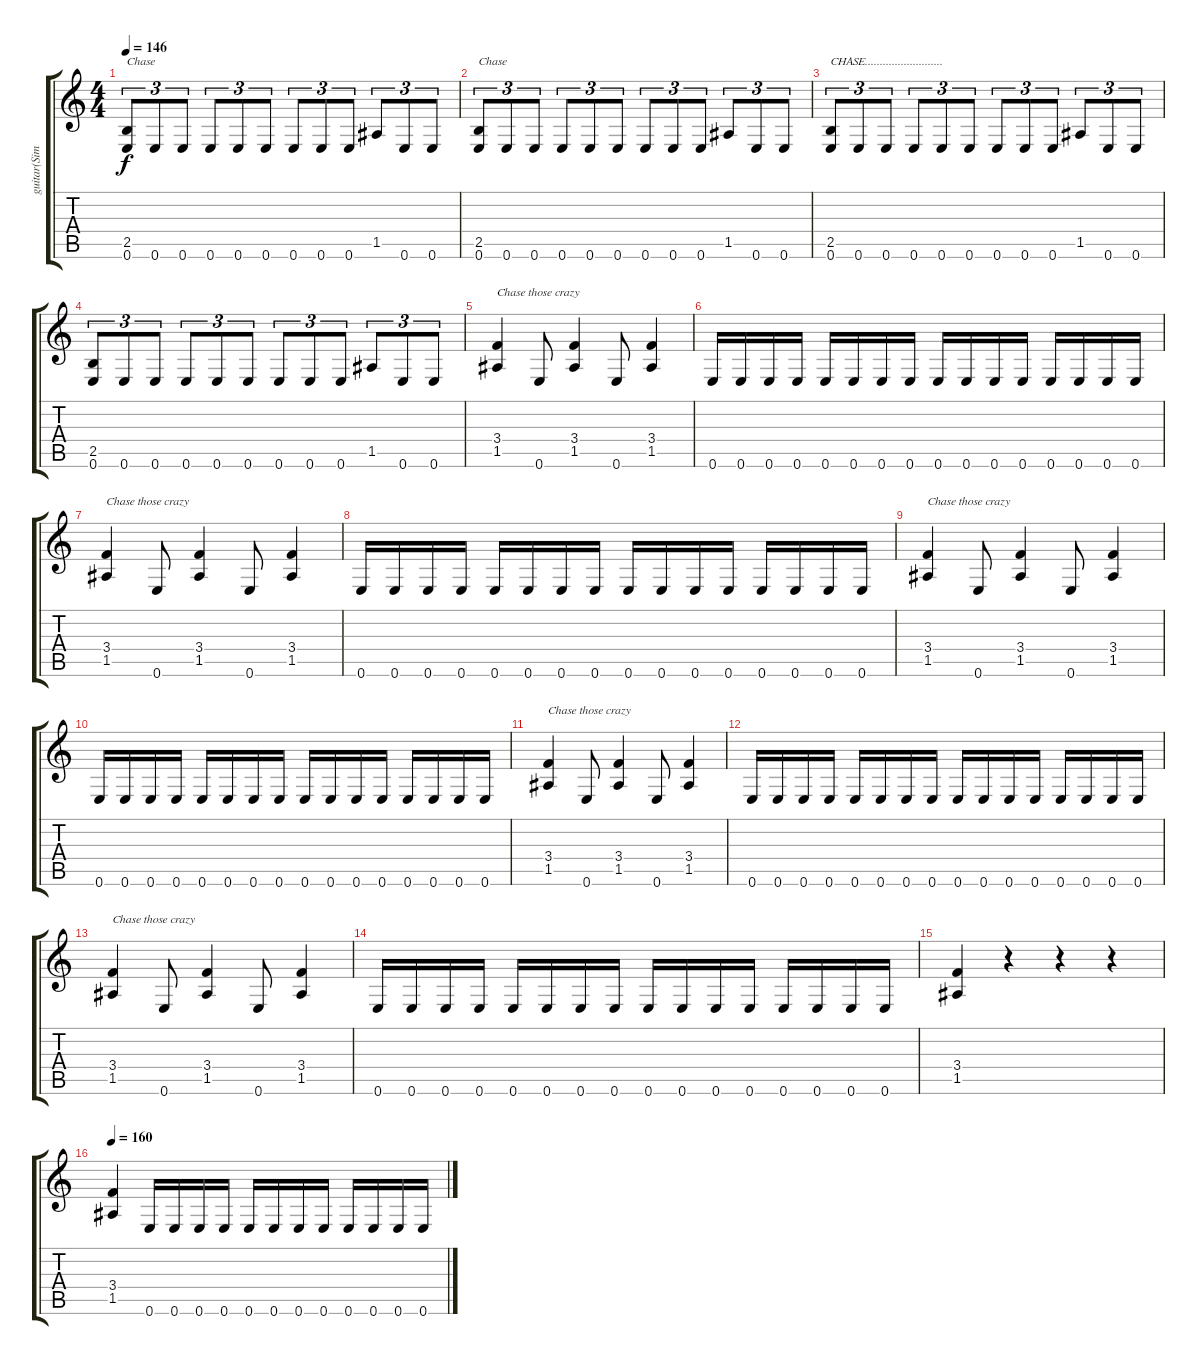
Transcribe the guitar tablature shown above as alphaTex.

\track ("guitar(Simon)" "guitar(Sim") {instrument distortionguitar}
\staff {score tabs}
\tuning (E4 B3 G3 D3 A2 E2) {hide}
\ts (4 4)
\tempo 146
\clef g2
\ks c
(2.5 0.6).8{tu (3 2) txt "Chase" dy f} 0.6.8{tu (3 2)} 0.6.8{tu (3 2)} 0.6.8{tu (3 2)} 0.6.8{tu (3 2)} 0.6.8{tu (3 2)} 0.6.8{tu (3 2)} 0.6.8{tu (3 2)} 0.6.8{tu (3 2)} 1.5.8{tu (3 2)} 0.6.8{tu (3 2)} 0.6.8{tu (3 2)} |
(2.5 0.6).8{tu (3 2) txt "Chase"} 0.6.8{tu (3 2)} 0.6.8{tu (3 2)} 0.6.8{tu (3 2)} 0.6.8{tu (3 2)} 0.6.8{tu (3 2)} 0.6.8{tu (3 2)} 0.6.8{tu (3 2)} 0.6.8{tu (3 2)} 1.5.8{tu (3 2)} 0.6.8{tu (3 2)} 0.6.8{tu (3 2)} |
(2.5 0.6).8{tu (3 2) txt "CHASE.........................."} 0.6.8{tu (3 2)} 0.6.8{tu (3 2)} 0.6.8{tu (3 2)} 0.6.8{tu (3 2)} 0.6.8{tu (3 2)} 0.6.8{tu (3 2)} 0.6.8{tu (3 2)} 0.6.8{tu (3 2)} 1.5.8{tu (3 2)} 0.6.8{tu (3 2)} 0.6.8{tu (3 2)} |
(2.5 0.6).8{tu (3 2)} 0.6.8{tu (3 2)} 0.6.8{tu (3 2)} 0.6.8{tu (3 2)} 0.6.8{tu (3 2)} 0.6.8{tu (3 2)} 0.6.8{tu (3 2)} 0.6.8{tu (3 2)} 0.6.8{tu (3 2)} 1.5.8{tu (3 2)} 0.6.8{tu (3 2)} 0.6.8{tu (3 2)} |
(3.4 1.5).4{txt "Chase those crazy"} 0.6.8 (3.4 1.5).4 0.6.8 (3.4 1.5).4 |
0.6.16 0.6.16 0.6.16 0.6.16 0.6.16 0.6.16 0.6.16 0.6.16 0.6.16 0.6.16 0.6.16 0.6.16 0.6.16 0.6.16 0.6.16 0.6.16 |
(3.4 1.5).4{txt "Chase those crazy"} 0.6.8 (3.4 1.5).4 0.6.8 (3.4 1.5).4 |
0.6.16 0.6.16 0.6.16 0.6.16 0.6.16 0.6.16 0.6.16 0.6.16 0.6.16 0.6.16 0.6.16 0.6.16 0.6.16 0.6.16 0.6.16 0.6.16 |
(3.4 1.5).4{txt "Chase those crazy"} 0.6.8 (3.4 1.5).4 0.6.8 (3.4 1.5).4 |
0.6.16 0.6.16 0.6.16 0.6.16 0.6.16 0.6.16 0.6.16 0.6.16 0.6.16 0.6.16 0.6.16 0.6.16 0.6.16 0.6.16 0.6.16 0.6.16 |
(3.4 1.5).4{txt "Chase those crazy"} 0.6.8 (3.4 1.5).4 0.6.8 (3.4 1.5).4 |
0.6.16 0.6.16 0.6.16 0.6.16 0.6.16 0.6.16 0.6.16 0.6.16 0.6.16 0.6.16 0.6.16 0.6.16 0.6.16 0.6.16 0.6.16 0.6.16 |
(3.4 1.5).4{txt "Chase those crazy"} 0.6.8 (3.4 1.5).4 0.6.8 (3.4 1.5).4 |
0.6.16 0.6.16 0.6.16 0.6.16 0.6.16 0.6.16 0.6.16 0.6.16 0.6.16 0.6.16 0.6.16 0.6.16 0.6.16 0.6.16 0.6.16 0.6.16 |
(3.4 1.5).4 r.4 r.4 r.4 |
\tempo 160
(3.4 1.5).4 0.6.16 0.6.16 0.6.16 0.6.16 0.6.16 0.6.16 0.6.16 0.6.16 0.6.16 0.6.16 0.6.16 0.6.16
